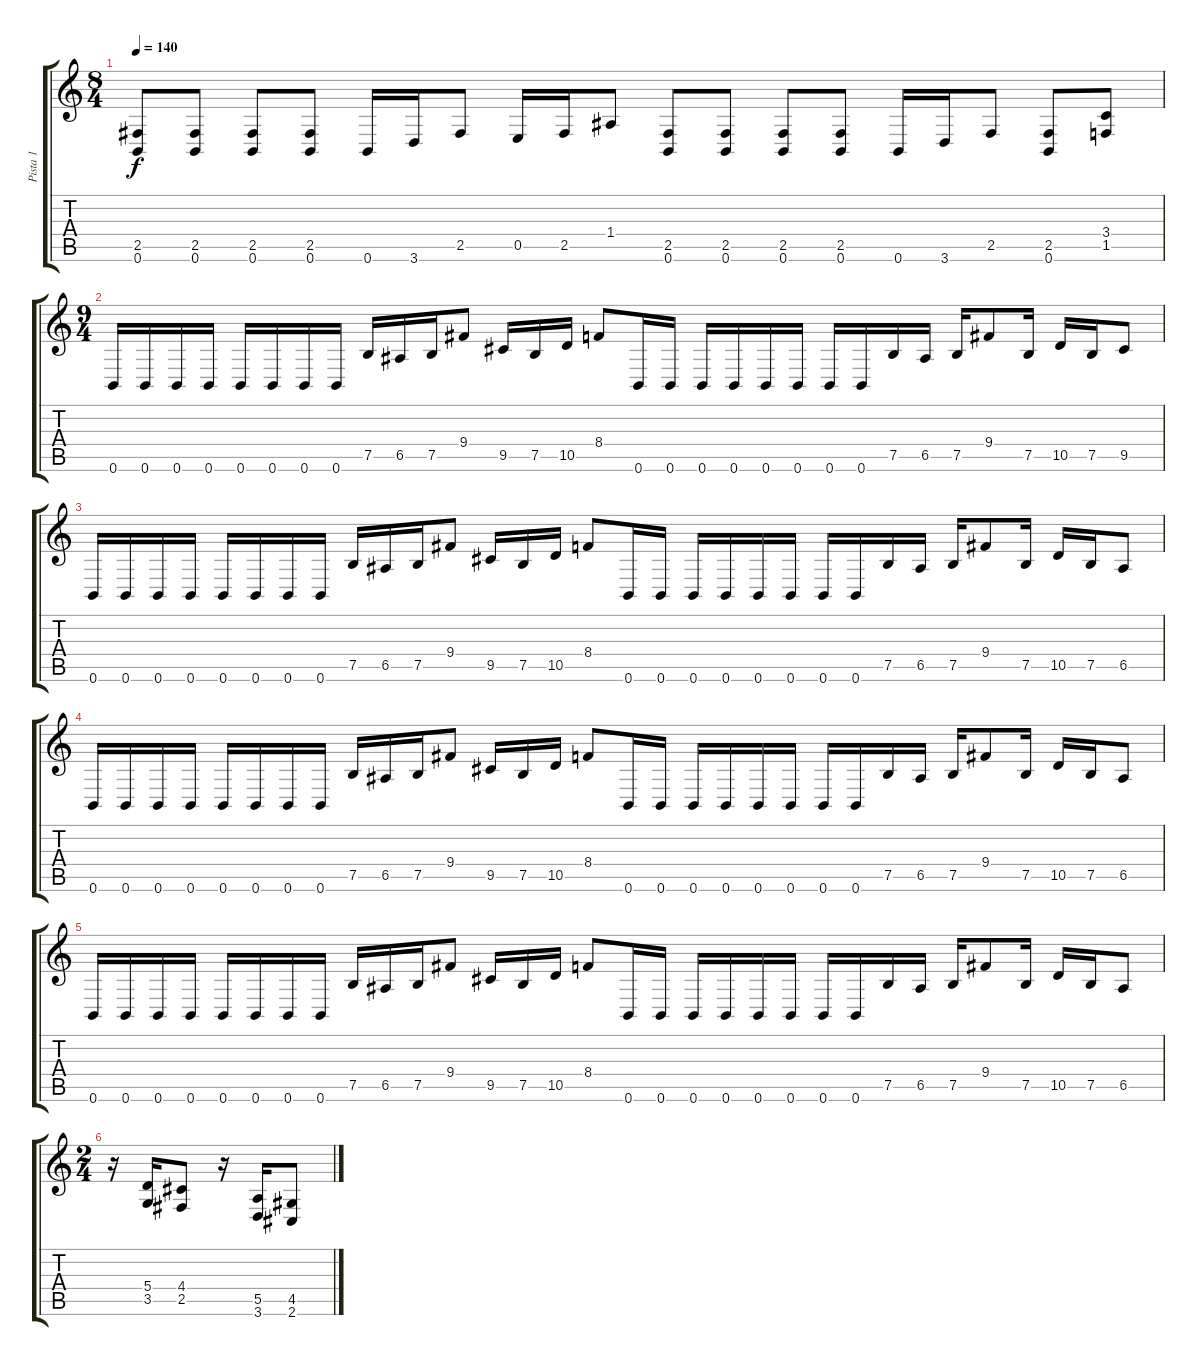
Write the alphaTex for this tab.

\track ("Pista 1" "Pista 1") {instrument distortionguitar}
\staff {score tabs}
\tuning (B3 Gb3 D3 A2 E2 B1) {hide}
\ts (8 4)
\tempo 140
\clef g2
\ks c
(2.5 0.6).8{dy f} (2.5 0.6).8 (2.5 0.6).8 (2.5 0.6).8 0.6.16 3.6.16 2.5.8 0.5.16 2.5.16 1.4.8 (2.5 0.6).8 (2.5 0.6).8 (2.5 0.6).8 (2.5 0.6).8 0.6.16 3.6.16 2.5.8 (2.5 0.6).8 (3.4 1.5).8 |
\ts (9 4)
0.6.16 0.6.16 0.6.16 0.6.16 0.6.16 0.6.16 0.6.16 0.6.16 7.5.16 6.5.16 7.5.16 9.4.8 9.5.16 7.5.16 10.5.16 8.4.8 0.6.16 0.6.16 0.6.16 0.6.16 0.6.16 0.6.16 0.6.16 0.6.16 7.5.16 6.5.16 7.5.16 9.4.8 7.5.16 10.5.16 7.5.16 9.5.8 |
0.6.16 0.6.16 0.6.16 0.6.16 0.6.16 0.6.16 0.6.16 0.6.16 7.5.16 6.5.16 7.5.16 9.4.8 9.5.16 7.5.16 10.5.16 8.4.8 0.6.16 0.6.16 0.6.16 0.6.16 0.6.16 0.6.16 0.6.16 0.6.16 7.5.16 6.5.16 7.5.16 9.4.8 7.5.16 10.5.16 7.5.16 6.5.8 |
0.6.16 0.6.16 0.6.16 0.6.16 0.6.16 0.6.16 0.6.16 0.6.16 7.5.16 6.5.16 7.5.16 9.4.8 9.5.16 7.5.16 10.5.16 8.4.8 0.6.16 0.6.16 0.6.16 0.6.16 0.6.16 0.6.16 0.6.16 0.6.16 7.5.16 6.5.16 7.5.16 9.4.8 7.5.16 10.5.16 7.5.16 6.5.8 |
0.6.16 0.6.16 0.6.16 0.6.16 0.6.16 0.6.16 0.6.16 0.6.16 7.5.16 6.5.16 7.5.16 9.4.8 9.5.16 7.5.16 10.5.16 8.4.8 0.6.16 0.6.16 0.6.16 0.6.16 0.6.16 0.6.16 0.6.16 0.6.16 7.5.16 6.5.16 7.5.16 9.4.8 7.5.16 10.5.16 7.5.16 6.5.8 |
\ts (2 4)
r.16 (5.4 3.5).16 (4.4 2.5).8 r.16 (5.5 3.6).16 (4.5 2.6).8
